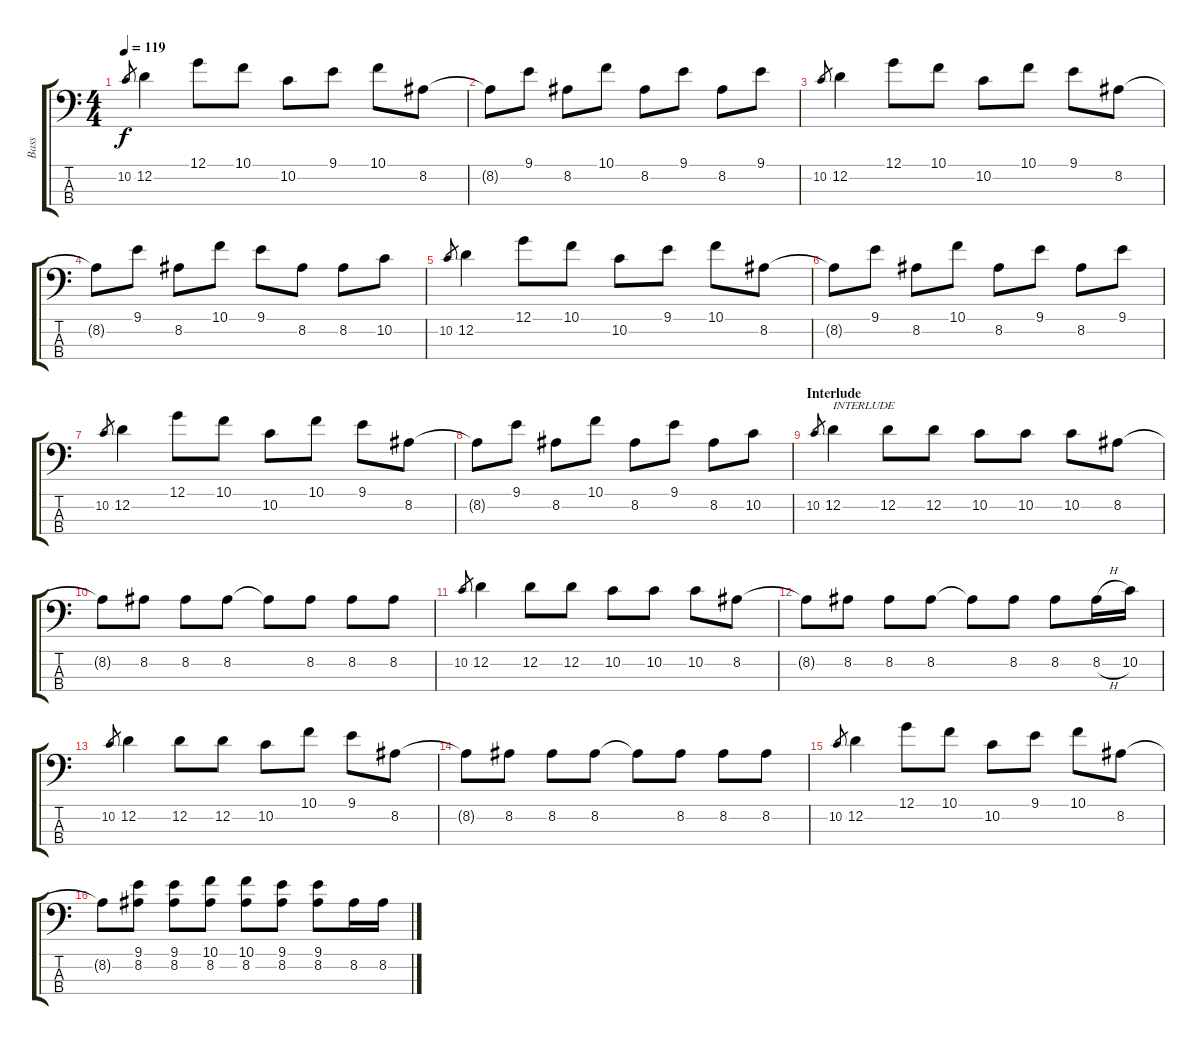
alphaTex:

\track ("Bass" "Bass") {instrument electricbassfinger}
\staff {score tabs}
\tuning (G2 D2 A1 E1) {hide}
\ts (4 4)
\tempo 119
\clef f4
\ks c
10.2.8{gr dy f} 12.2.4 12.1.8 10.1.8 10.2.8 9.1.8 10.1.8 8.2.8 |
8.2{t}.8 9.1.8 8.2.8 10.1.8 8.2.8 9.1.8 8.2.8 9.1.8 |
10.2.8{gr} 12.2.4 12.1.8 10.1.8 10.2.8 10.1.8 9.1.8 8.2.8 |
8.2{t}.8 9.1.8 8.2.8 10.1.8 9.1.8 8.2.8 8.2.8 10.2.8 |
10.2.8{gr} 12.2.4 12.1.8 10.1.8 10.2.8 9.1.8 10.1.8 8.2.8 |
8.2{t}.8 9.1.8 8.2.8 10.1.8 8.2.8 9.1.8 8.2.8 9.1.8 |
10.2.8{gr} 12.2.4 12.1.8 10.1.8 10.2.8 10.1.8 9.1.8 8.2.8 |
8.2{t}.8 9.1.8 8.2.8 10.1.8 8.2.8 9.1.8 8.2.8 10.2.8 |
\section ("" "Interlude")
10.2.8{gr} 12.2.4{txt "INTERLUDE"} 12.2.8 12.2.8 10.2.8 10.2.8 10.2.8 8.2.8 |
8.2{t}.8 8.2.8 8.2.8 8.2.8 8.2{t}.8 8.2.8 8.2.8 8.2.8 |
10.2.8{gr} 12.2.4 12.2.8 12.2.8 10.2.8 10.2.8 10.2.8 8.2.8 |
8.2{t}.8 8.2.8 8.2.8 8.2.8 8.2{t}.8 8.2.8 8.2.8 8.2{h}.16 10.2.16 |
10.2.8{gr} 12.2.4 12.2.8 12.2.8 10.2.8 10.1.8 9.1.8 8.2.8 |
8.2{t}.8 8.2.8 8.2.8 8.2.8 8.2{t}.8 8.2.8 8.2.8 8.2.8 |
10.2.8{gr} 12.2.4 12.1.8 10.1.8 10.2.8 9.1.8 10.1.8 8.2.8 |
8.2{t}.8 (9.1 8.2).8 (9.1 8.2).8 (10.1 8.2).8 (10.1 8.2).8 (9.1 8.2).8 (9.1 8.2).8 8.2.16 8.2.16
